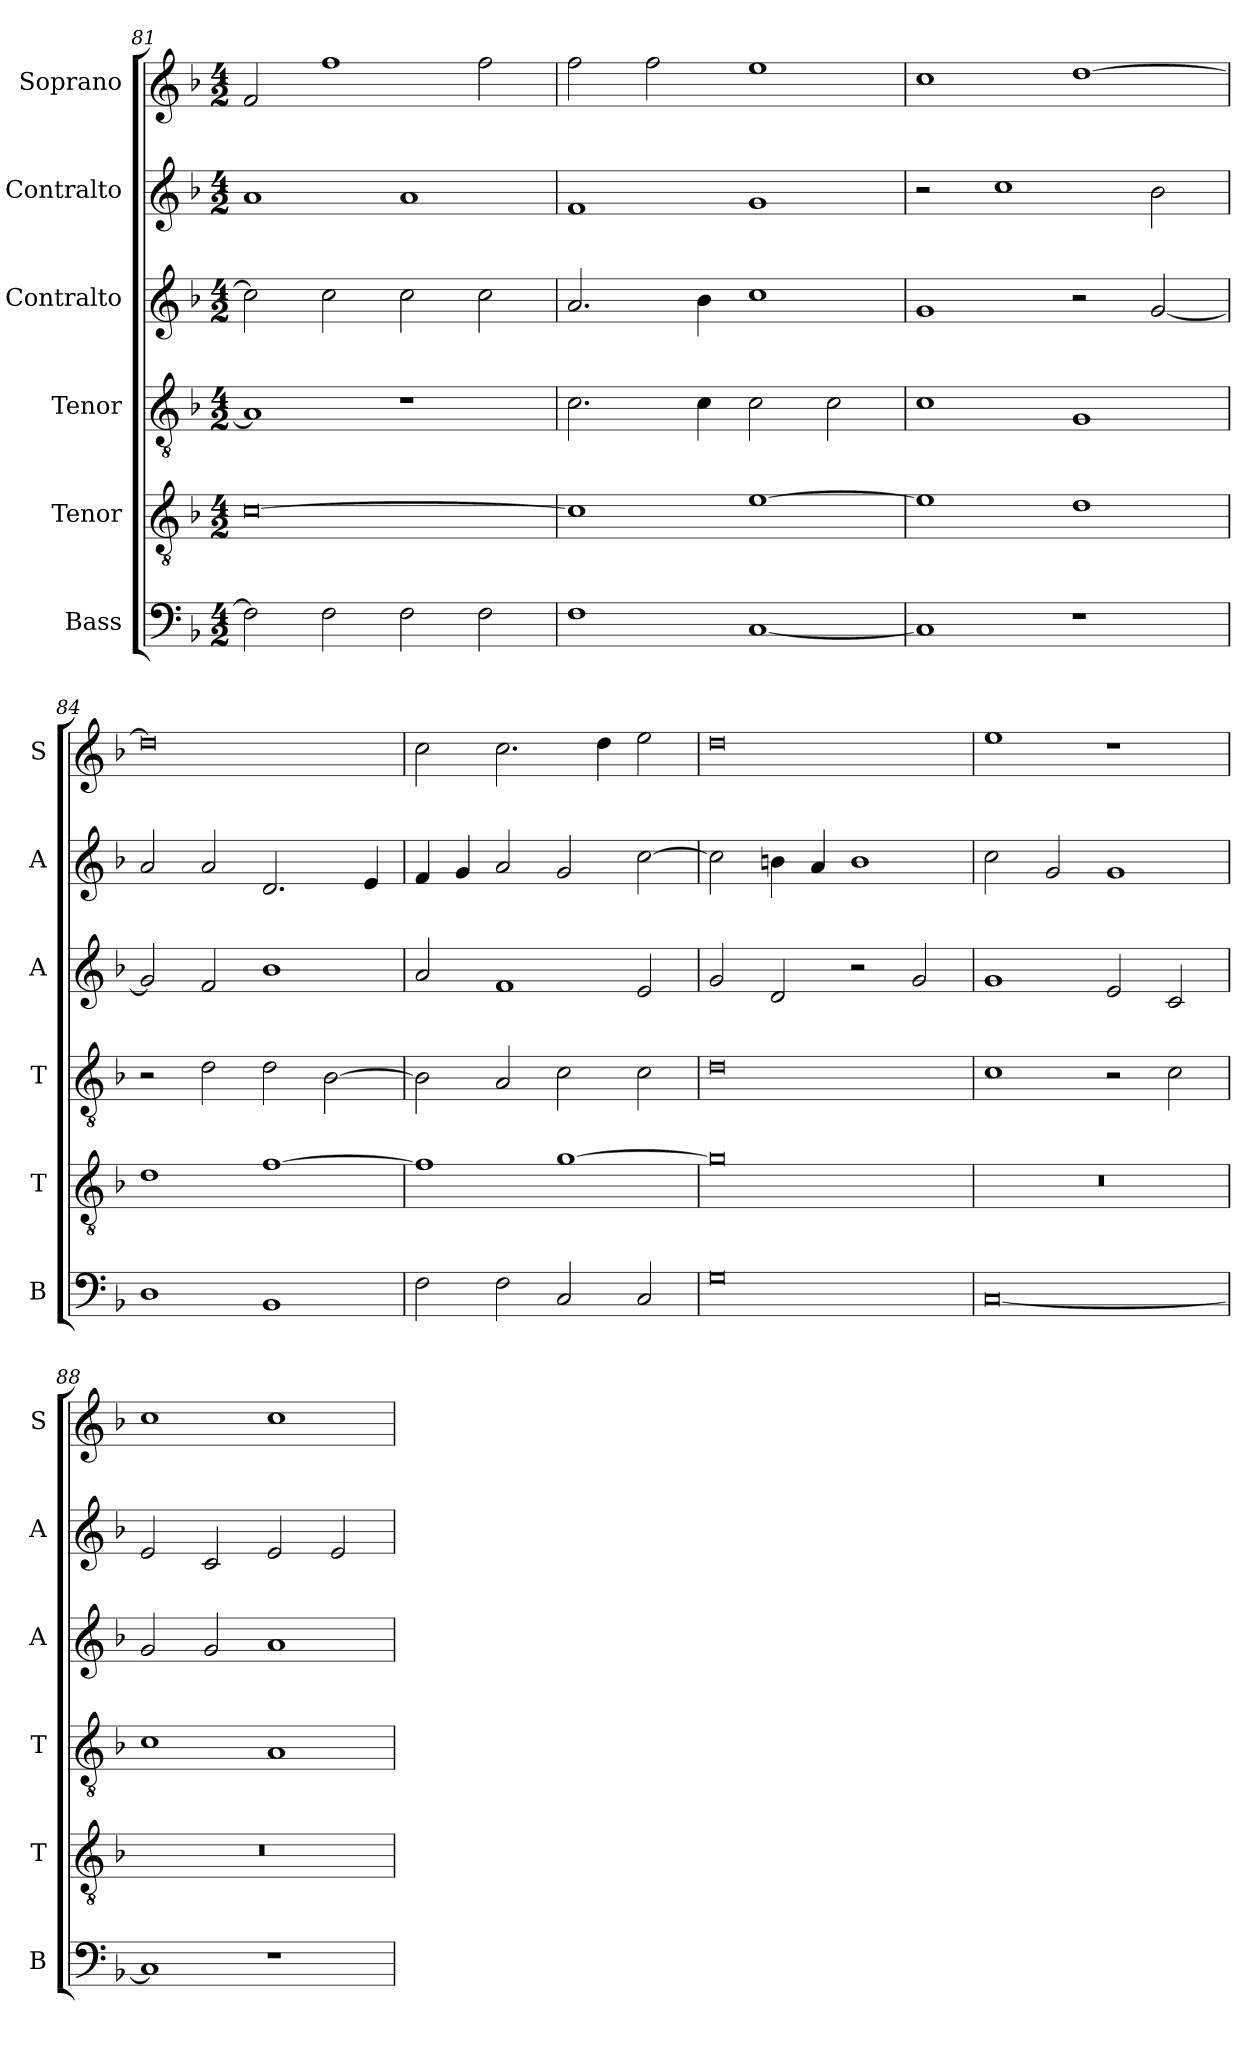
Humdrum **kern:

**kern	**kern	**kern	**kern	**kern	**kern
*part6	*part5	*part4	*part3	*part2	*part1
*staff6	*staff5	*staff4	*staff3	*staff2	*staff1
*I"Bass	*I"Tenor	*I"Tenor	*I"Contralto	*I"Contralto	*I"Soprano
*I'B	*I'T	*I'T	*I'A	*I'A	*I'S
*clefF4	*clefGv2	*clefGv2	*clefG2	*clefG2	*clefG2
*k[b-]	*k[b-]	*k[b-]	*k[b-]	*k[b-]	*k[b-]
*F:ion	*F:ion	*F:ion	*F:ion	*F:ion	*F:ion
*M4/2	*M4/2	*M4/2	*M4/2	*M4/2	*M4/2
=81	=81	=81	=81	=81	=81
2F]	[0c	1A]	2cc]	1a	2f
2F	.	.	2cc	.	1ff
2F	.	1r	2cc	1a	.
2F	.	.	2cc	.	2ff
=82	=82	=82	=82	=82	=82
1F	1c]	2.c	2.a	1f	2ff
.	.	.	.	.	2ff
.	.	4c	4b-	.	.
[1C	[1e	2c	1cc	1g	1ee
.	.	2c	.	.	.
=83	=83	=83	=83	=83	=83
1C]	1e]	1c	1g	2r	1cc
.	.	.	.	1cc	.
1r	1d	1G	2r	.	[1dd
.	.	.	[2g	2b-	.
=84	=84	=84	=84	=84	=84
1D	1d	2r	2g]	2a	0dd]
.	.	2d	2f	2a	.
1BB-	[1f	2d	1b-	2.d	.
.	.	[2B-	.	.	.
.	.	.	.	4e	.
=85	=85	=85	=85	=85	=85
2F	1f]	2B-]	2a	4f	2cc
.	.	.	.	4g	.
2F	.	2A	1f	2a	2.cc
2C	[1g	2c	.	2g	.
.	.	.	.	.	4dd
2C	.	2c	2e	[2cc	2ee
=86	=86	=86	=86	=86	=86
0G	0g]	0d	2g	2cc]	0dd
.	.	.	2d	4bn	.
.	.	.	.	4a	.
.	.	.	2r	1b	.
.	.	.	2g	.	.
=87	=87	=87	=87	=87	=87
[0C	0r	1c	1g	2cc	1ee
.	.	.	.	2g	.
.	.	2r	2e	1g	1r
.	.	2c	2c	.	.
=88	=88	=88	=88	=88	=88
1C]	0r	1c	2g	2e	1cc
.	.	.	2g	2c	.
1r	.	1A	1a	2e	1cc
.	.	.	.	2e	.
=	=	=	=	=	=
*-	*-	*-	*-	*-	*-
